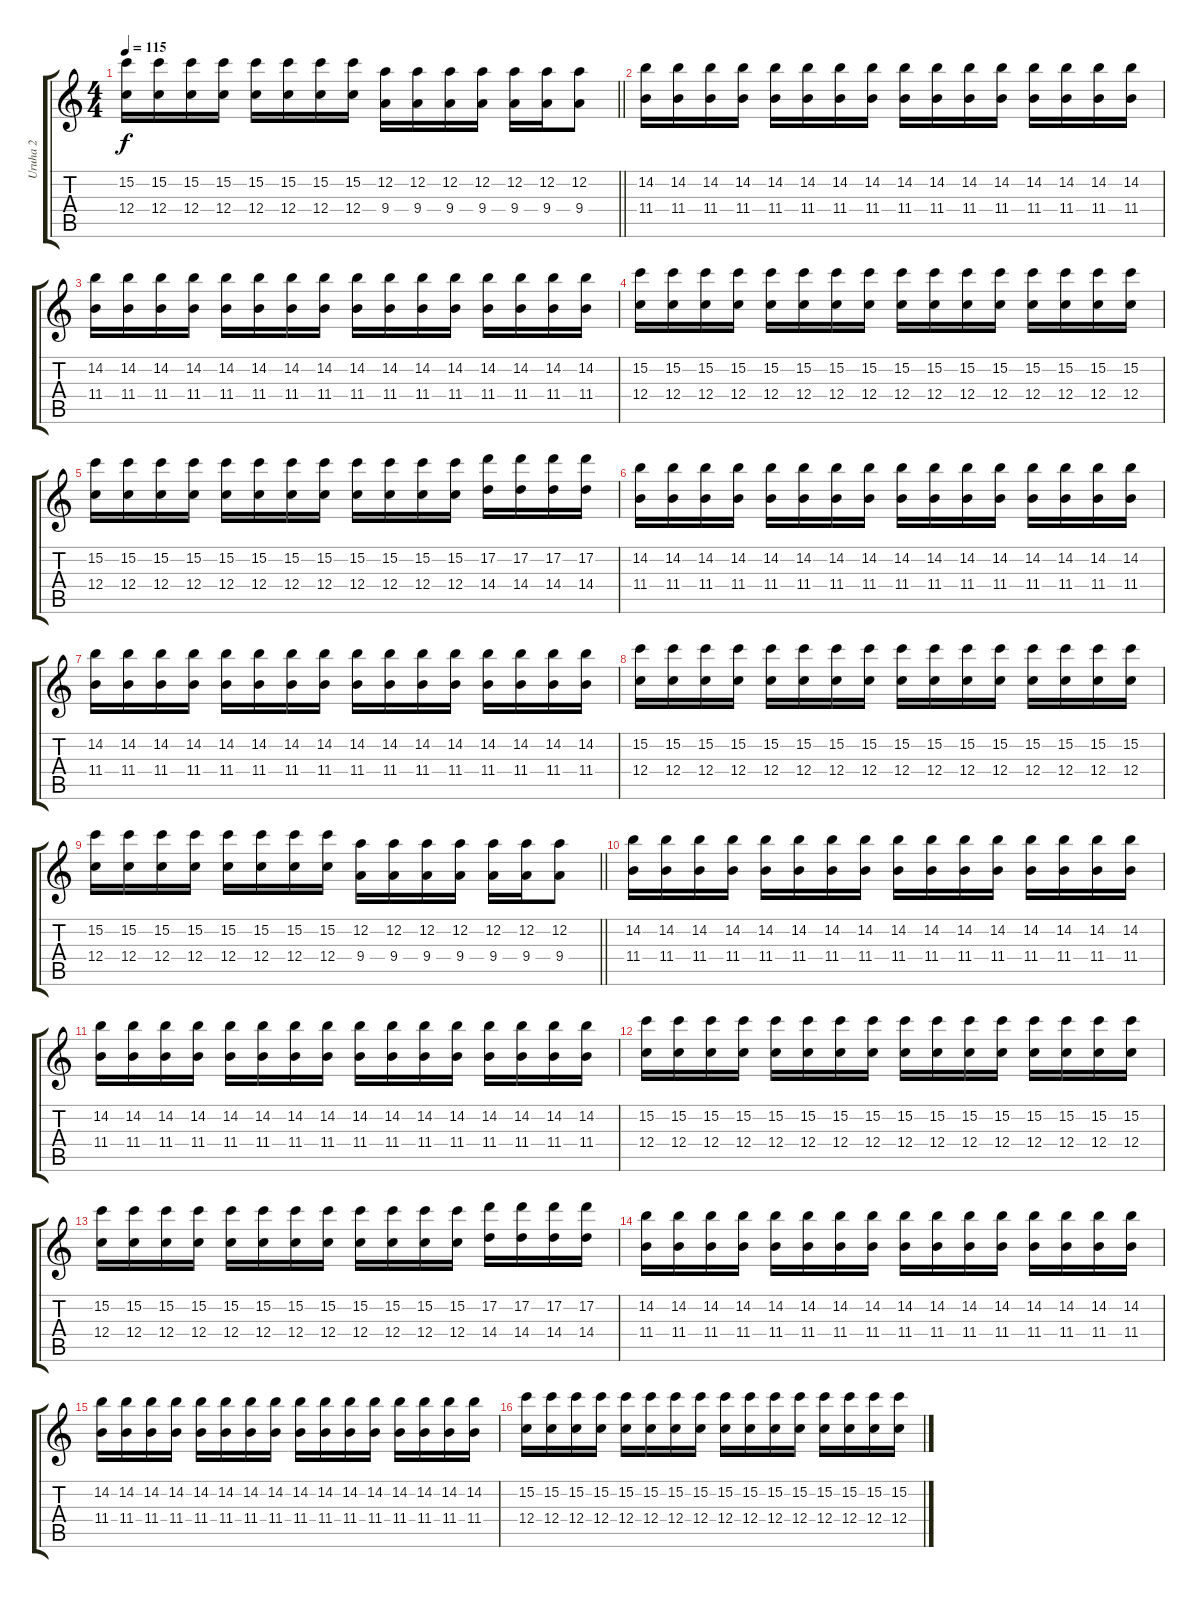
\track ("Uruha 2" "Uruha 2") {instrument distortionguitar}
\staff {score tabs}
\tuning (D4 A3 F3 C3 G2 D2) {hide}
\ts (4 4)
\tempo 115
\clef g2
\barLineRight lightlight
\ks c
(15.2 12.4).16{dy f} (15.2 12.4).16 (15.2 12.4).16 (15.2 12.4).16 (15.2 12.4).16 (15.2 12.4).16 (15.2 12.4).16 (15.2 12.4).16 (12.2 9.4).16 (12.2 9.4).16 (12.2 9.4).16 (12.2 9.4).16 (12.2 9.4).16 (12.2 9.4).16 (12.2 9.4).8 |
(14.2 11.4).16{volume 10} (14.2 11.4).16 (14.2 11.4).16 (14.2 11.4).16 (14.2 11.4).16 (14.2 11.4).16 (14.2 11.4).16 (14.2 11.4).16 (14.2 11.4).16 (14.2 11.4).16 (14.2 11.4).16 (14.2 11.4).16 (14.2 11.4).16 (14.2 11.4).16 (14.2 11.4).16 (14.2 11.4).16 |
(14.2 11.4).16 (14.2 11.4).16 (14.2 11.4).16 (14.2 11.4).16 (14.2 11.4).16 (14.2 11.4).16 (14.2 11.4).16 (14.2 11.4).16 (14.2 11.4).16 (14.2 11.4).16 (14.2 11.4).16 (14.2 11.4).16 (14.2 11.4).16 (14.2 11.4).16 (14.2 11.4).16 (14.2 11.4).16 |
(15.2 12.4).16 (15.2 12.4).16 (15.2 12.4).16 (15.2 12.4).16 (15.2 12.4).16 (15.2 12.4).16 (15.2 12.4).16 (15.2 12.4).16 (15.2 12.4).16 (15.2 12.4).16 (15.2 12.4).16 (15.2 12.4).16 (15.2 12.4).16 (15.2 12.4).16 (15.2 12.4).16 (15.2 12.4).16 |
(15.2 12.4).16 (15.2 12.4).16 (15.2 12.4).16 (15.2 12.4).16 (15.2 12.4).16 (15.2 12.4).16 (15.2 12.4).16 (15.2 12.4).16 (15.2 12.4).16 (15.2 12.4).16 (15.2 12.4).16 (15.2 12.4).16 (17.2 14.4).16 (17.2 14.4).16 (17.2 14.4).16 (17.2 14.4).16 |
(14.2 11.4).16{volume 8} (14.2 11.4).16 (14.2 11.4).16 (14.2 11.4).16 (14.2 11.4).16 (14.2 11.4).16 (14.2 11.4).16 (14.2 11.4).16 (14.2 11.4).16 (14.2 11.4).16 (14.2 11.4).16 (14.2 11.4).16 (14.2 11.4).16 (14.2 11.4).16 (14.2 11.4).16 (14.2 11.4).16 |
(14.2 11.4).16 (14.2 11.4).16 (14.2 11.4).16 (14.2 11.4).16 (14.2 11.4).16 (14.2 11.4).16 (14.2 11.4).16 (14.2 11.4).16 (14.2 11.4).16 (14.2 11.4).16 (14.2 11.4).16 (14.2 11.4).16 (14.2 11.4).16 (14.2 11.4).16 (14.2 11.4).16 (14.2 11.4).16 |
(15.2 12.4).16 (15.2 12.4).16 (15.2 12.4).16 (15.2 12.4).16 (15.2 12.4).16 (15.2 12.4).16 (15.2 12.4).16 (15.2 12.4).16 (15.2 12.4).16 (15.2 12.4).16 (15.2 12.4).16 (15.2 12.4).16 (15.2 12.4).16 (15.2 12.4).16 (15.2 12.4).16 (15.2 12.4).16 |
\barLineRight lightlight
(15.2 12.4).16 (15.2 12.4).16 (15.2 12.4).16 (15.2 12.4).16 (15.2 12.4).16 (15.2 12.4).16 (15.2 12.4).16 (15.2 12.4).16 (12.2 9.4).16 (12.2 9.4).16 (12.2 9.4).16 (12.2 9.4).16 (12.2 9.4).16 (12.2 9.4).16 (12.2 9.4).8 |
(14.2 11.4).16{volume 4} (14.2 11.4).16 (14.2 11.4).16 (14.2 11.4).16 (14.2 11.4).16 (14.2 11.4).16 (14.2 11.4).16 (14.2 11.4).16 (14.2 11.4).16 (14.2 11.4).16 (14.2 11.4).16 (14.2 11.4).16 (14.2 11.4).16 (14.2 11.4).16 (14.2 11.4).16 (14.2 11.4).16 |
(14.2 11.4).16 (14.2 11.4).16 (14.2 11.4).16 (14.2 11.4).16 (14.2 11.4).16 (14.2 11.4).16 (14.2 11.4).16 (14.2 11.4).16 (14.2 11.4).16 (14.2 11.4).16 (14.2 11.4).16 (14.2 11.4).16 (14.2 11.4).16 (14.2 11.4).16 (14.2 11.4).16 (14.2 11.4).16 |
(15.2 12.4).16 (15.2 12.4).16 (15.2 12.4).16 (15.2 12.4).16 (15.2 12.4).16 (15.2 12.4).16 (15.2 12.4).16 (15.2 12.4).16 (15.2 12.4).16 (15.2 12.4).16 (15.2 12.4).16 (15.2 12.4).16 (15.2 12.4).16 (15.2 12.4).16 (15.2 12.4).16 (15.2 12.4).16 |
(15.2 12.4).16 (15.2 12.4).16 (15.2 12.4).16 (15.2 12.4).16 (15.2 12.4).16 (15.2 12.4).16 (15.2 12.4).16 (15.2 12.4).16 (15.2 12.4).16 (15.2 12.4).16 (15.2 12.4).16 (15.2 12.4).16 (17.2 14.4).16 (17.2 14.4).16 (17.2 14.4).16 (17.2 14.4).16 |
(14.2 11.4).16{volume 0} (14.2 11.4).16 (14.2 11.4).16 (14.2 11.4).16 (14.2 11.4).16 (14.2 11.4).16 (14.2 11.4).16 (14.2 11.4).16 (14.2 11.4).16 (14.2 11.4).16 (14.2 11.4).16 (14.2 11.4).16 (14.2 11.4).16 (14.2 11.4).16 (14.2 11.4).16 (14.2 11.4).16 |
(14.2 11.4).16 (14.2 11.4).16 (14.2 11.4).16 (14.2 11.4).16 (14.2 11.4).16 (14.2 11.4).16 (14.2 11.4).16 (14.2 11.4).16 (14.2 11.4).16 (14.2 11.4).16 (14.2 11.4).16 (14.2 11.4).16 (14.2 11.4).16 (14.2 11.4).16 (14.2 11.4).16 (14.2 11.4).16 |
(15.2 12.4).16 (15.2 12.4).16 (15.2 12.4).16 (15.2 12.4).16 (15.2 12.4).16 (15.2 12.4).16 (15.2 12.4).16 (15.2 12.4).16 (15.2 12.4).16 (15.2 12.4).16 (15.2 12.4).16 (15.2 12.4).16 (15.2 12.4).16 (15.2 12.4).16 (15.2 12.4).16 (15.2 12.4).16
